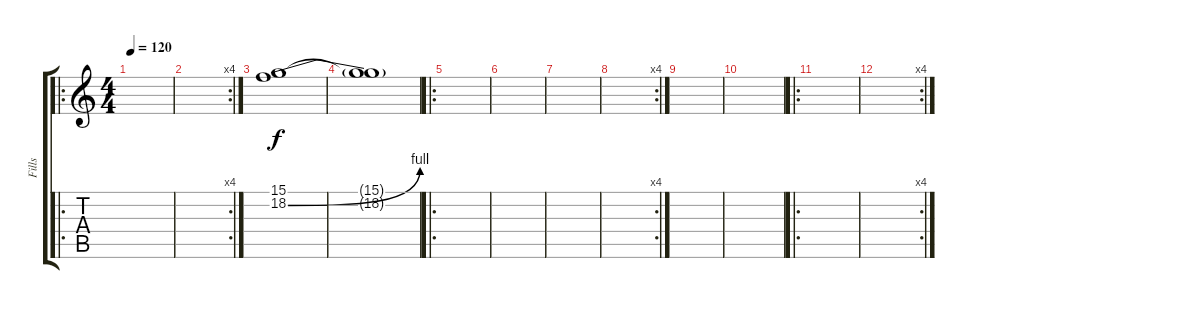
\track ("Fills" "Fills") {instrument lead1square}
\staff {score tabs}
\tuning (E4 B3 G3 D3 A2 E2) {hide}
\ro
\ts (4 4)
\tempo 120
\clef g2
\ks c
|
\rc 4
|
(15.1 18.2{be (bend 0 0 60 4)}).1 |
(15.1{t} 18.2{t}).1 |
\ro
|
|
|
\rc 4
|
|
|
\ro
|
\rc 4
